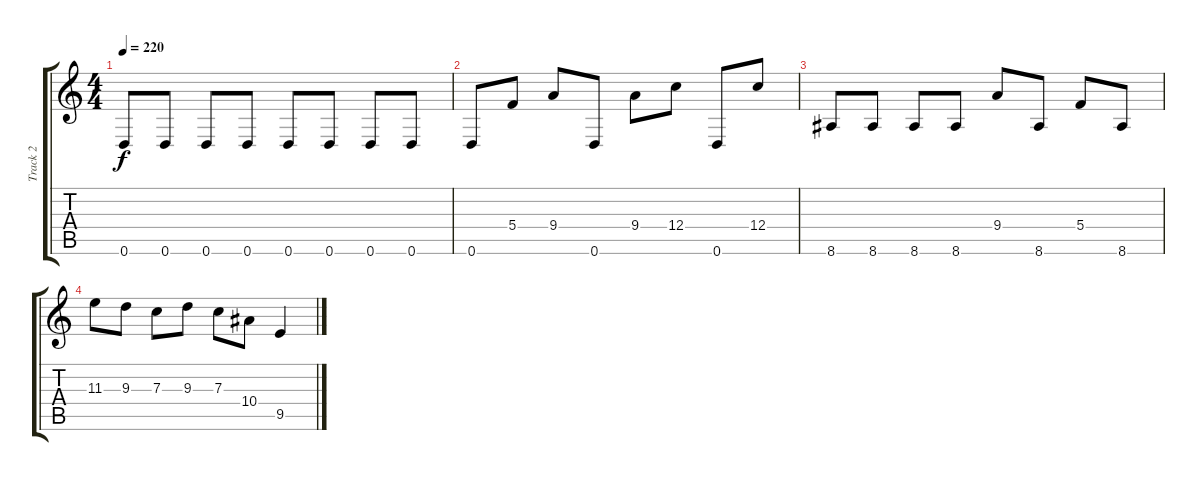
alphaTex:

\track ("Track 2" "Track 2") {instrument distortionguitar}
\staff {score tabs}
\tuning (D4 A3 F3 C3 G2 D2) {hide}
\ts (4 4)
\tempo 220
\clef g2
\ks c
0.6.8{dy f instrument distortionguitar} 0.6.8 0.6.8 0.6.8 0.6.8 0.6.8 0.6.8 0.6.8 |
0.6.8 5.4.8 9.4.8 0.6.8 9.4.8 12.4.8 0.6.8 12.4.8 |
8.6.8 8.6.8 8.6.8 8.6.8 9.4.8 8.6.8 5.4.8 8.6.8 |
11.3.8 9.3.8 7.3.8 9.3.8 7.3.8 10.4.8 9.5.4
